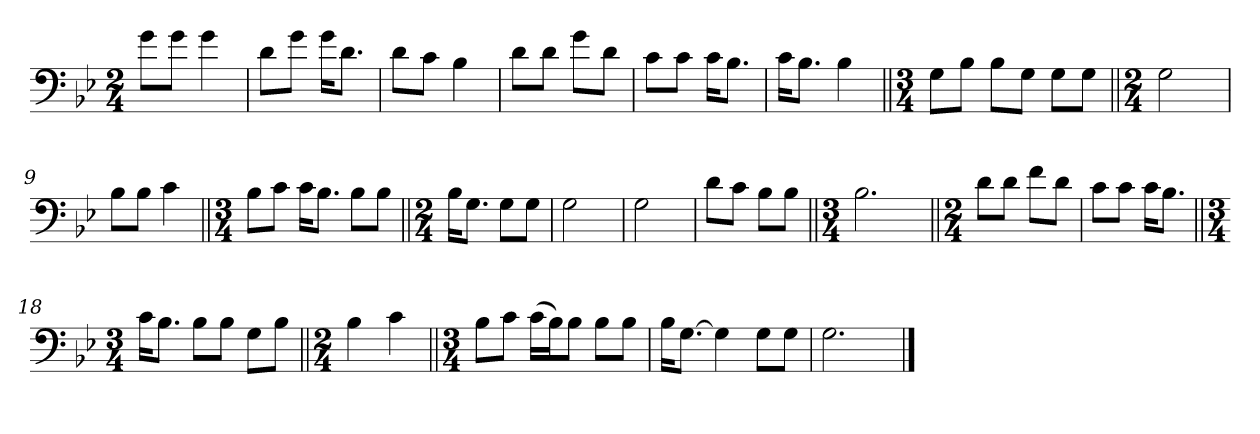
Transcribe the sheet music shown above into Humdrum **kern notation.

**kern
*part1
*staff1
*clefF4
*k[b-e-]
*B-:
*M2/4
*MM58
=1
8g\L
8g\J
4g\
=2
8d\L
8g\J
16g\KL
8.d\J
=3
8d\L
8c\J
4B-\
=4
8d\L
8d\J
8g\L
8d\J
=5
8c\L
8c\J
16c\KL
8.B-\J
=6
16c\KL
8.B-\J
4B-\
=7||
*M3/4
8G\L
8B-\J
8B-\L
8G\J
8G\L
8G\J
=8||
*M2/4
2G\
=9
8B-\L
8B-\J
4c\
!!LO:LB:g=z
=10||
*M3/4
8B-\L
8c\J
16c\KL
8.B-\J
8B-\L
8B-\J
=11||
*M2/4
16B-\KL
8.G\J
8G\L
8G\J
=12
2G\
=13
2G\
=14
8d\L
8c\J
8B-\L
8B-\J
=15||
*M3/4
2.B-\
=16||
*M2/4
8d\L
8d\J
8f\L
8d\J
=17
8c\L
8c\J
16c\KL
8.B-\J
!!LO:LB:g=z
=18||
*M3/4
16c\KL
8.B-\J
8B-\L
8B-\J
8G\L
8B-\J
=19||
*M2/4
4B-\
4c\
=20||
*M3/4
8B-\L
8c\J
(>16c\LL
16B-\J)
8B-\J
8B-\L
8B-\J
=21
16B-\KL
[8.G\J
4G\]
8G\L
8G\J
=22
2.G\
==
*-
